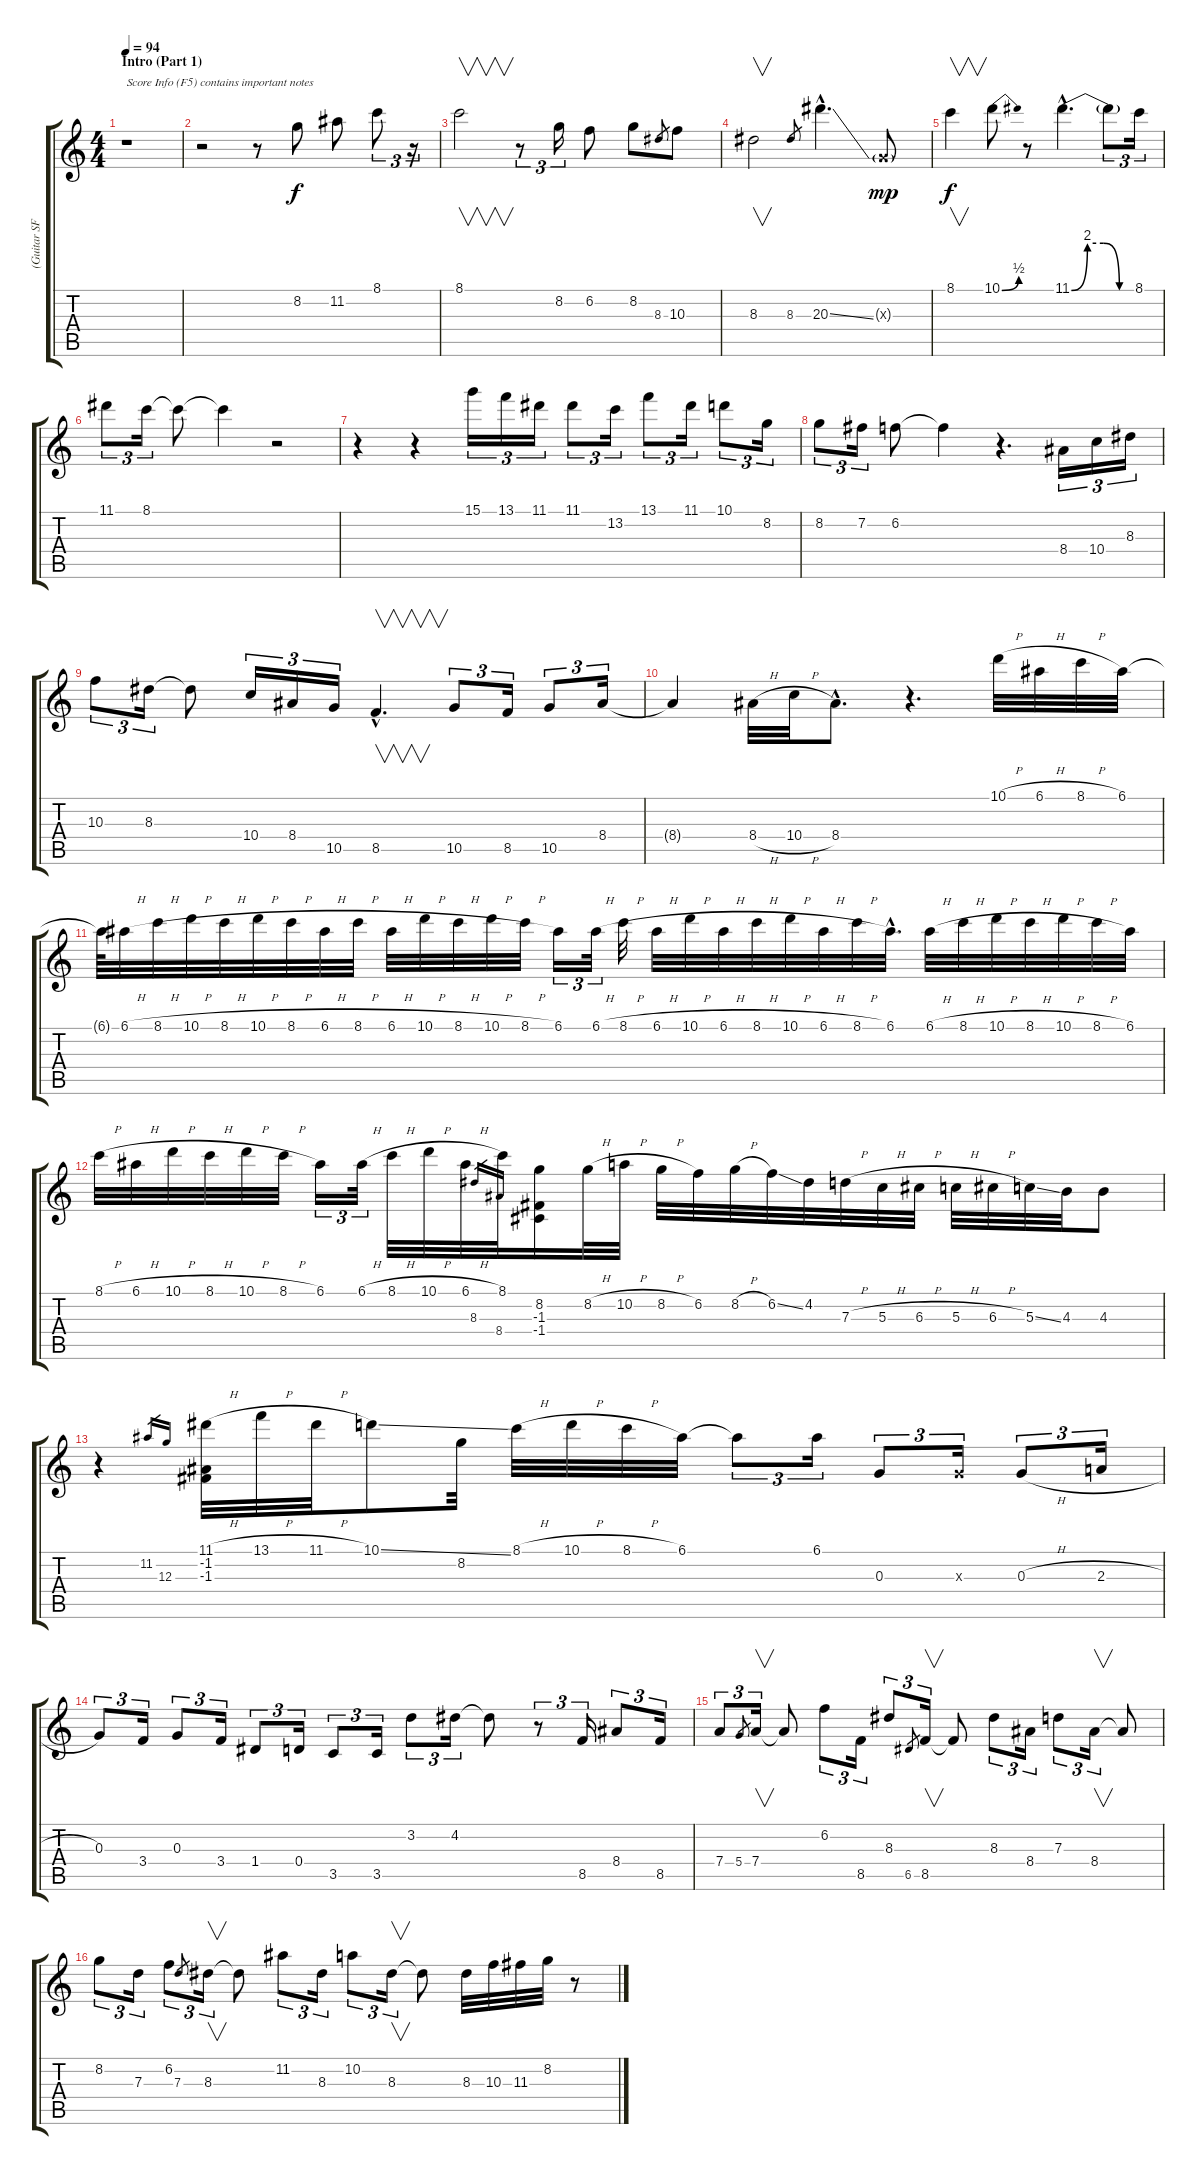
\track ("(Guitar SFX)" "(Guitar SF") {instrument electricguitarjazz}
\staff {score tabs}
\tuning (E4 B3 G3 D3 A2 E2) {hide}
\ts (4 4)
\section ("" "Intro (Part 1)")
\tempo 94
\clef g2
\ks c
r.1{txt "Score Info (F5) contains important notes" dy f instrument electricguitarjazz} |
r.2 r.8 8.2.8 11.2.8 8.1.8{tu (3 2)} r.16{tu (3 2)} |
8.1.2{v} r.8{tu (3 2)} 8.2.16{tu (3 2)} 6.2.8 8.2.8 8.3.8{gr} 10.3.8 |
8.3.2{v} 8.3.8{gr} 20.3{ss hac}.4{d} 0.3{g x}.8{dy mp} |
8.1.4{v dy f} 10.1{be (bend 0 0 60 2)}.8 r.8 11.1{be (custom 0 0 15 8 30 8 45 0 60 0) hac}.4{d} 11.1{t}.8{tu (3 2)} 8.1.16{tu (3 2)} |
11.1.8{tu (3 2)} 8.1.16{tu (3 2)} 8.1{t}.8 8.1{t}.4 r.2 |
r.4 r.4 15.1.16{tu (3 2)} 13.1.16{tu (3 2)} 11.1.16{tu (3 2)} 11.1.8{tu (3 2)} 13.2.16{tu (3 2)} 13.1.8{tu (3 2)} 11.1.16{tu (3 2)} 10.1.8{tu (3 2)} 8.2.16{tu (3 2)} |
8.2.8{tu (3 2)} 7.2.16{tu (3 2)} 6.2.8 6.2{t}.4 r.4{d} 8.4.16{tu (3 2)} 10.4.16{tu (3 2)} 8.3.16{tu (3 2)} |
10.3.8{tu (3 2)} 8.3.16{tu (3 2)} 8.3{t}.8 10.4.16{tu (3 2)} 8.4.16{tu (3 2)} 10.5.16{tu (3 2)} 8.5{hac}.4{v d} 10.5.8{tu (3 2)} 8.5.16{tu (3 2)} 10.5.8{tu (3 2)} 8.4.16{tu (3 2)} |
8.4{t}.4 8.4{h}.32 10.4{h}.32 8.4{hac}.8{d} r.4{d} 10.1{h}.32 6.1{h}.32 8.1{h}.32 6.1.32 |
6.1{t}.64 6.1{h}.32 8.1{h}.32 10.1{h}.32 8.1{h}.32 10.1{h}.32 8.1{h}.32 6.1{h}.32 8.1{h}.32 6.1{h}.32 10.1{h}.32 8.1{h}.32 10.1{h}.32 8.1{h}.32 6.1.16{tu (3 2)} 6.1{h}.32{tu (3 2)} 8.1{h}.32 6.1{h}.32 10.1{h}.32 6.1{h}.32 8.1{h}.32 10.1{h}.32 6.1{h}.32 8.1{h}.32 6.1{hac}.32{d} 6.1{h}.32 8.1{h}.32 10.1{h}.32 8.1{h}.32 10.1{h}.32 8.1{h}.32 6.1.32 |
8.1{h}.32 6.1{h}.32 10.1{h}.32 8.1{h}.32 10.1{h}.32 8.1{h}.32 6.1.16{tu (3 2)} 6.1{h}.32{tu (3 2)} 8.1{h}.32 10.1{h}.32 6.1{h}.32 8.1.32 8.3.16{gr} 8.4.16{gr} (8.2 -1.3 -1.4).16 8.2{h}.32 10.2{h}.32 8.2{h}.32 6.2.32 8.2{h}.32 6.2{ss}.32 4.2.32 7.3{h}.32 5.3{h}.32 6.3{h}.32 5.3{h}.32 6.3{h}.32 5.3{ss}.32 4.3.32 4.3.8 |
r.4 11.2.16{gr} 12.3.16{gr} (11.1{h} -1.2 -1.3).32 13.1{h}.32 11.1{h}.32 10.1{ss}.8 8.2.32 8.1{h}.32 10.1{h}.32 8.1{h}.32 6.1.32 6.1{t}.8{tu (3 2)} 6.1.16{tu (3 2)} 0.3.8{tu (3 2)} 0.3{x}.16{tu (3 2)} 0.3{h}.8{tu (3 2)} 2.3{h}.16{tu (3 2)} |
0.3.8{tu (3 2)} 3.4.16{tu (3 2)} 0.3.8{tu (3 2)} 3.4.16{tu (3 2)} 1.4.8{tu (3 2)} 0.4.16{tu (3 2)} 3.5.8{tu (3 2)} 3.5.16{tu (3 2)} 3.2.8{tu (3 2)} 4.2.16{tu (3 2)} 4.2{t}.8 r.8{tu (3 2)} 8.5.16{tu (3 2)} 8.4.8{tu (3 2)} 8.5.16{tu (3 2)} |
7.4.8{tu (3 2)} 5.4.8{gr} 7.4.16{v tu (3 2)} 7.4{t}.8 6.2.8{tu (3 2)} 8.5.16{tu (3 2)} 8.3.8{tu (3 2)} 6.5.8{gr} 8.5.16{v tu (3 2)} 8.5{t}.8 8.3.8{tu (3 2)} 8.4.16{tu (3 2)} 7.3.8{tu (3 2)} 8.4.16{v tu (3 2)} 8.4{t}.8 |
8.2.8{tu (3 2)} 7.3.16{tu (3 2)} 6.2.8{tu (3 2)} 7.3.8{gr} 8.3.16{v tu (3 2)} 8.3{t}.8 11.2.8{tu (3 2)} 8.3.16{tu (3 2)} 10.2.8{tu (3 2)} 8.3.16{v tu (3 2)} 8.3{t}.8 8.3.32 10.3.32 11.3.32 8.2.32 r.8
